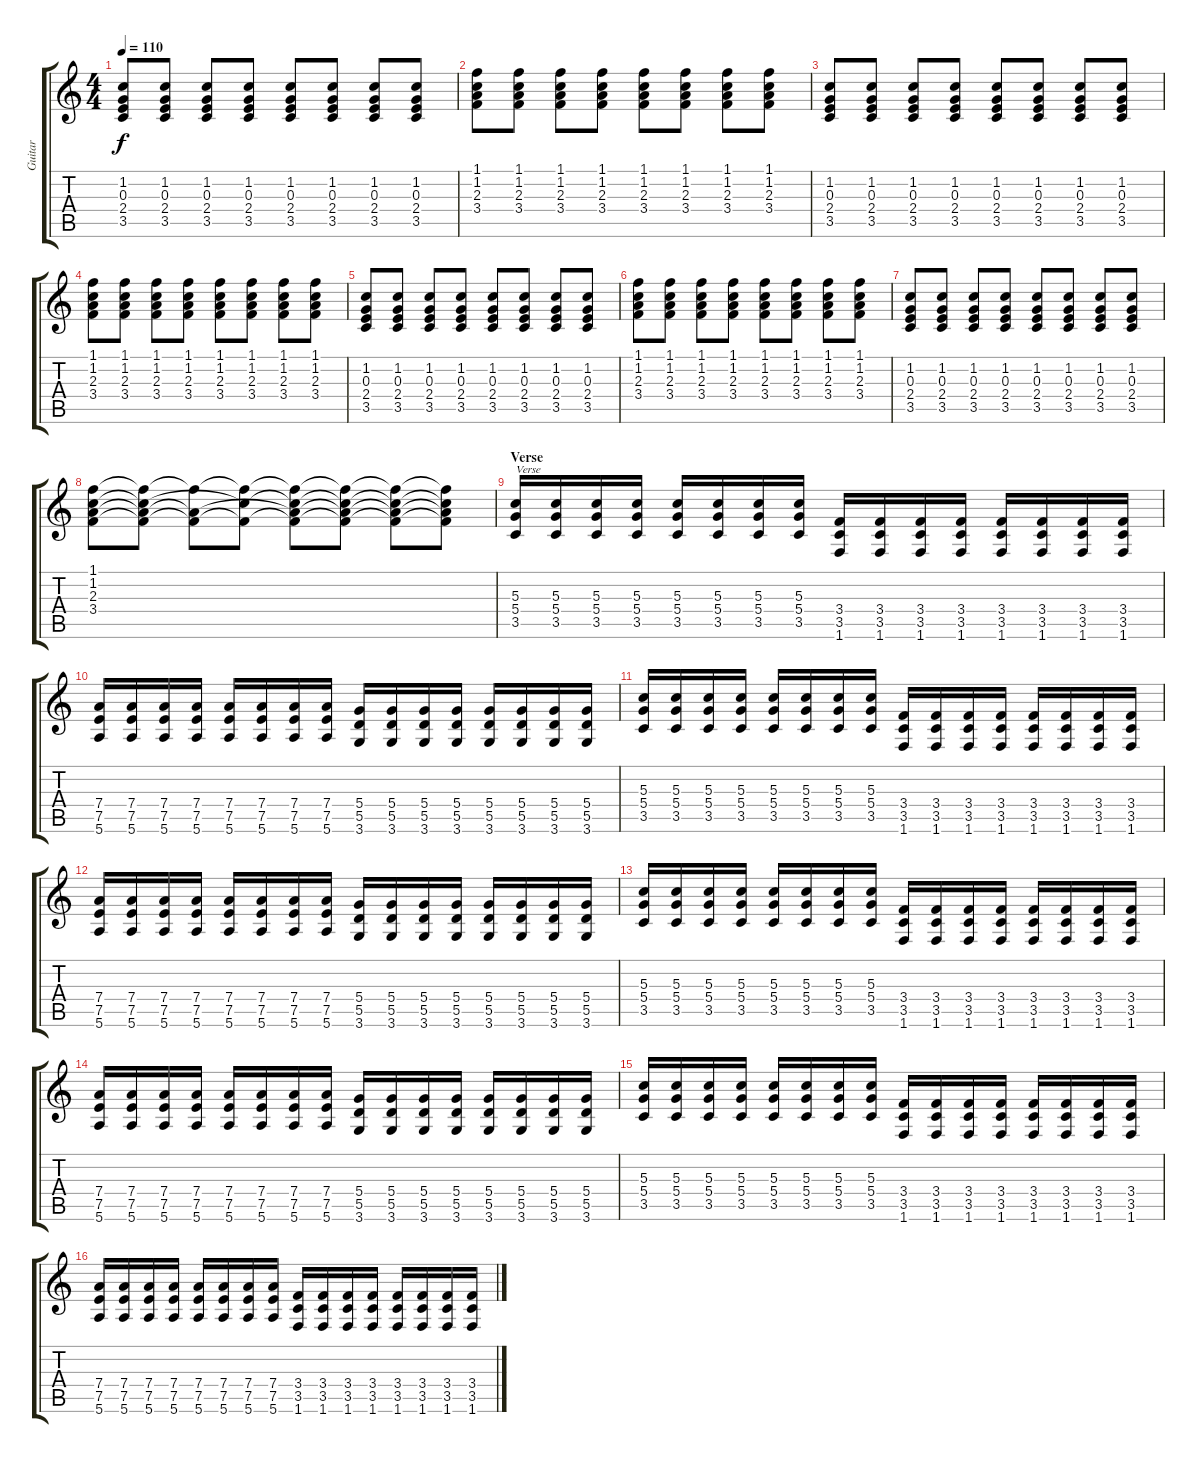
\track ("Guitar" "Guitar") {instrument distortionguitar}
\staff {score tabs}
\tuning (E4 B3 G3 D3 A2 E2) {hide}
\ts (4 4)
\tempo 110
\clef g2
\ks c
(1.2 0.3 2.4 3.5).8{dy f instrument distortionguitar} (1.2 0.3 2.4 3.5).8 (1.2 0.3 2.4 3.5).8 (1.2 0.3 2.4 3.5).8 (1.2 0.3 2.4 3.5).8 (1.2 0.3 2.4 3.5).8 (1.2 0.3 2.4 3.5).8 (1.2 0.3 2.4 3.5).8 |
(1.1 1.2 2.3 3.4).8 (1.1 1.2 2.3 3.4).8 (1.1 1.2 2.3 3.4).8 (1.1 1.2 2.3 3.4).8 (1.1 1.2 2.3 3.4).8 (1.1 1.2 2.3 3.4).8 (1.1 1.2 2.3 3.4).8 (1.1 1.2 2.3 3.4).8 |
(1.2 0.3 2.4 3.5).8 (1.2 0.3 2.4 3.5).8 (1.2 0.3 2.4 3.5).8 (1.2 0.3 2.4 3.5).8 (1.2 0.3 2.4 3.5).8 (1.2 0.3 2.4 3.5).8 (1.2 0.3 2.4 3.5).8 (1.2 0.3 2.4 3.5).8 |
(1.1 1.2 2.3 3.4).8 (1.1 1.2 2.3 3.4).8 (1.1 1.2 2.3 3.4).8 (1.1 1.2 2.3 3.4).8 (1.1 1.2 2.3 3.4).8 (1.1 1.2 2.3 3.4).8 (1.1 1.2 2.3 3.4).8 (1.1 1.2 2.3 3.4).8 |
(1.2 0.3 2.4 3.5).8 (1.2 0.3 2.4 3.5).8 (1.2 0.3 2.4 3.5).8 (1.2 0.3 2.4 3.5).8 (1.2 0.3 2.4 3.5).8 (1.2 0.3 2.4 3.5).8 (1.2 0.3 2.4 3.5).8 (1.2 0.3 2.4 3.5).8 |
(1.1 1.2 2.3 3.4).8 (1.1 1.2 2.3 3.4).8 (1.1 1.2 2.3 3.4).8 (1.1 1.2 2.3 3.4).8 (1.1 1.2 2.3 3.4).8 (1.1 1.2 2.3 3.4).8 (1.1 1.2 2.3 3.4).8 (1.1 1.2 2.3 3.4).8 |
(1.2 0.3 2.4 3.5).8 (1.2 0.3 2.4 3.5).8 (1.2 0.3 2.4 3.5).8 (1.2 0.3 2.4 3.5).8 (1.2 0.3 2.4 3.5).8 (1.2 0.3 2.4 3.5).8 (1.2 0.3 2.4 3.5).8 (1.2 0.3 2.4 3.5).8 |
(1.1 1.2 2.3 3.4).8 (1.1{t} 1.2{t} 2.3{t} 3.4{t}).8 (1.1{t} 2.3{t} 3.4{t}).8 (1.1{t} 1.2{t} 3.4{t}).8 (1.1{t} 1.2{t} 2.3{t} 3.4{t}).8 (1.1{t} 1.2{t} 2.3{t} 3.4{t}).8 (1.1{t} 1.2{t} 2.3{t} 3.4{t}).8 (1.1{t} 1.2{t} 2.3{t} 3.4{t}).8 |
\section ("" "Verse")
(5.3 5.4 3.5).16{txt "Verse"} (5.3 5.4 3.5).16 (5.3 5.4 3.5).16 (5.3 5.4 3.5).16 (5.3 5.4 3.5).16 (5.3 5.4 3.5).16 (5.3 5.4 3.5).16 (5.3 5.4 3.5).16 (3.4 3.5 1.6).16 (3.4 3.5 1.6).16 (3.4 3.5 1.6).16 (3.4 3.5 1.6).16 (3.4 3.5 1.6).16 (3.4 3.5 1.6).16 (3.4 3.5 1.6).16 (3.4 3.5 1.6).16 |
(7.4 7.5 5.6).16 (7.4 7.5 5.6).16 (7.4 7.5 5.6).16 (7.4 7.5 5.6).16 (7.4 7.5 5.6).16 (7.4 7.5 5.6).16 (7.4 7.5 5.6).16 (7.4 7.5 5.6).16 (5.4 5.5 3.6).16 (5.4 5.5 3.6).16 (5.4 5.5 3.6).16 (5.4 5.5 3.6).16 (5.4 5.5 3.6).16 (5.4 5.5 3.6).16 (5.4 5.5 3.6).16 (5.4 5.5 3.6).16 |
(5.3 5.4 3.5).16 (5.3 5.4 3.5).16 (5.3 5.4 3.5).16 (5.3 5.4 3.5).16 (5.3 5.4 3.5).16 (5.3 5.4 3.5).16 (5.3 5.4 3.5).16 (5.3 5.4 3.5).16 (3.4 3.5 1.6).16 (3.4 3.5 1.6).16 (3.4 3.5 1.6).16 (3.4 3.5 1.6).16 (3.4 3.5 1.6).16 (3.4 3.5 1.6).16 (3.4 3.5 1.6).16 (3.4 3.5 1.6).16 |
(7.4 7.5 5.6).16 (7.4 7.5 5.6).16 (7.4 7.5 5.6).16 (7.4 7.5 5.6).16 (7.4 7.5 5.6).16 (7.4 7.5 5.6).16 (7.4 7.5 5.6).16 (7.4 7.5 5.6).16 (5.4 5.5 3.6).16 (5.4 5.5 3.6).16 (5.4 5.5 3.6).16 (5.4 5.5 3.6).16 (5.4 5.5 3.6).16 (5.4 5.5 3.6).16 (5.4 5.5 3.6).16 (5.4 5.5 3.6).16 |
(5.3 5.4 3.5).16 (5.3 5.4 3.5).16 (5.3 5.4 3.5).16 (5.3 5.4 3.5).16 (5.3 5.4 3.5).16 (5.3 5.4 3.5).16 (5.3 5.4 3.5).16 (5.3 5.4 3.5).16 (3.4 3.5 1.6).16 (3.4 3.5 1.6).16 (3.4 3.5 1.6).16 (3.4 3.5 1.6).16 (3.4 3.5 1.6).16 (3.4 3.5 1.6).16 (3.4 3.5 1.6).16 (3.4 3.5 1.6).16 |
(7.4 7.5 5.6).16 (7.4 7.5 5.6).16 (7.4 7.5 5.6).16 (7.4 7.5 5.6).16 (7.4 7.5 5.6).16 (7.4 7.5 5.6).16 (7.4 7.5 5.6).16 (7.4 7.5 5.6).16 (5.4 5.5 3.6).16 (5.4 5.5 3.6).16 (5.4 5.5 3.6).16 (5.4 5.5 3.6).16 (5.4 5.5 3.6).16 (5.4 5.5 3.6).16 (5.4 5.5 3.6).16 (5.4 5.5 3.6).16 |
(5.3 5.4 3.5).16 (5.3 5.4 3.5).16 (5.3 5.4 3.5).16 (5.3 5.4 3.5).16 (5.3 5.4 3.5).16 (5.3 5.4 3.5).16 (5.3 5.4 3.5).16 (5.3 5.4 3.5).16 (3.4 3.5 1.6).16 (3.4 3.5 1.6).16 (3.4 3.5 1.6).16 (3.4 3.5 1.6).16 (3.4 3.5 1.6).16 (3.4 3.5 1.6).16 (3.4 3.5 1.6).16 (3.4 3.5 1.6).16 |
(7.4 7.5 5.6).16 (7.4 7.5 5.6).16 (7.4 7.5 5.6).16 (7.4 7.5 5.6).16 (7.4 7.5 5.6).16 (7.4 7.5 5.6).16 (7.4 7.5 5.6).16 (7.4 7.5 5.6).16 (3.4 3.5 1.6).16 (3.4 3.5 1.6).16 (3.4 3.5 1.6).16 (3.4 3.5 1.6).16 (3.4 3.5 1.6).16 (3.4 3.5 1.6).16 (3.4 3.5 1.6).16 (3.4 3.5 1.6).16
